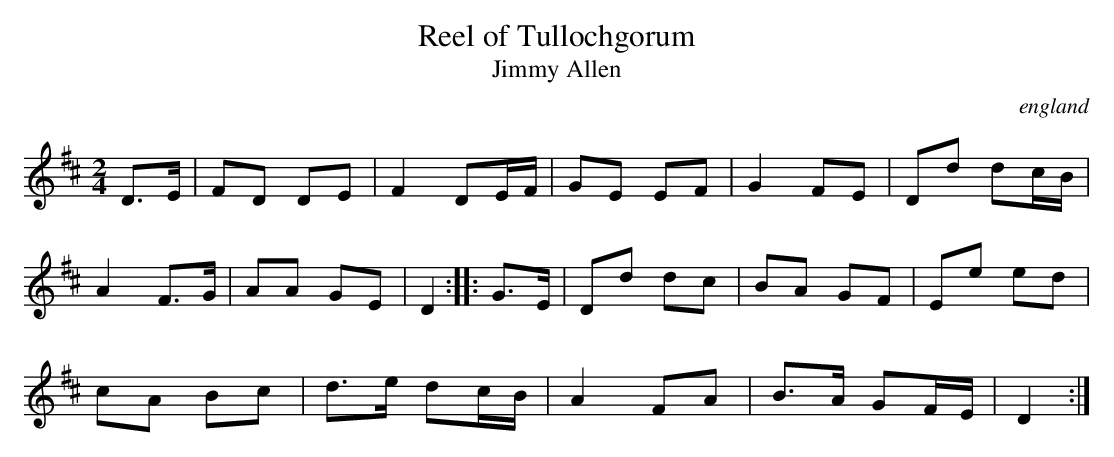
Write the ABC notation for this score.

X:1
T:Reel of Tullochgorum
T:Jimmy Allen
O:england
M:2/4
L:1/8
K:D
D>E|FD DE|F2 DE/F/|GE EF|G2 FE|Dd dc/B/|
A2 F>G|AA GE|D2::G>E|Dd dc|BA GF|Ee ed|
cA Bc|d>e dc/B/|A2 FA|B>A GF/E/|D2:|]
